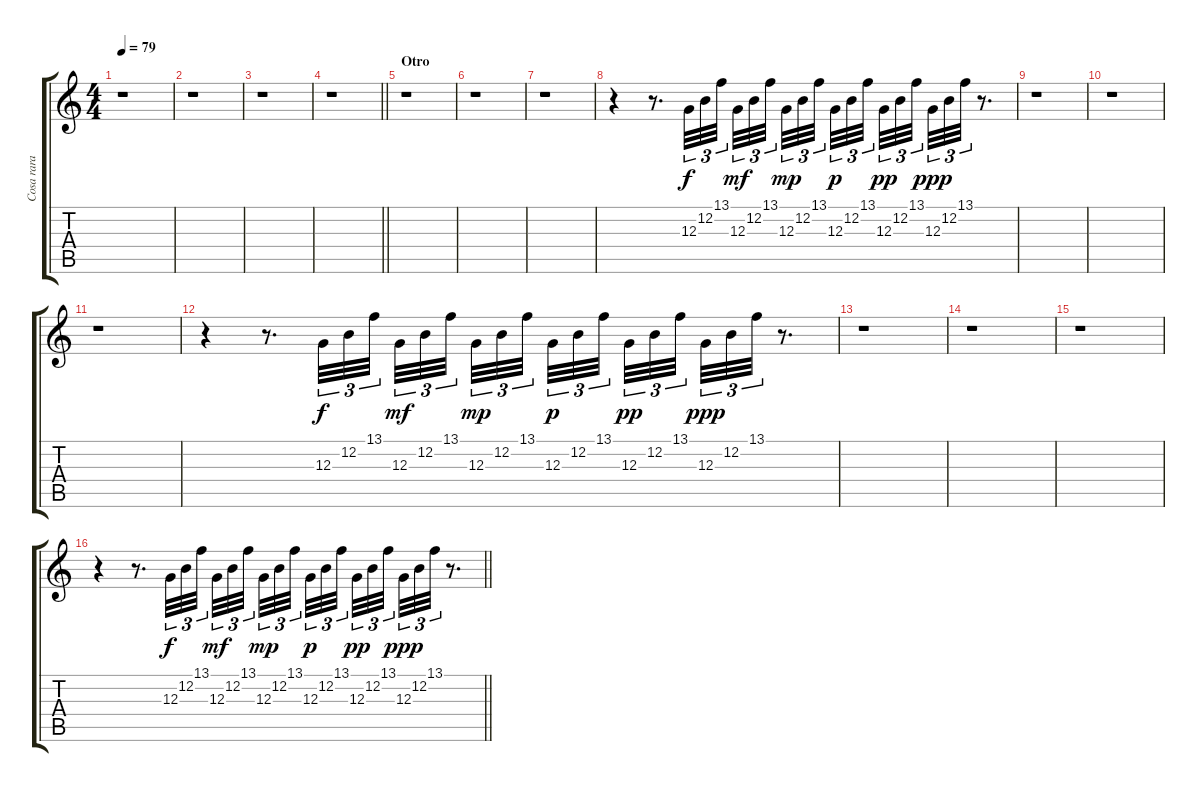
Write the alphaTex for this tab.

\track ("Cosa rara" "Cosa rara") {instrument electricpiano1}
\staff {score tabs}
\tuning (E4 B3 G3 D3 A2 E2) {hide}
\ts (4 4)
\tempo 79
\clef g2
\ks c
r.1{dy ppp} |
r.1 |
r.1 |
\barLineRight lightlight
r.1 |
\section ("" "Otro")
r.1 |
r.1 |
r.1 |
r.4 r.8{d} 12.3.32{tu (3 2) dy f} 12.2.32{tu (3 2)} 13.1.32{tu (3 2)} 12.3.32{tu (3 2) dy mf} 12.2.32{tu (3 2)} 13.1.32{tu (3 2) beam splitsecondary} 12.3.32{tu (3 2) dy mp} 12.2.32{tu (3 2)} 13.1.32{tu (3 2) beam splitsecondary} 12.3.32{tu (3 2) dy p} 12.2.32{tu (3 2)} 13.1.32{tu (3 2) beam splitsecondary} 12.3.32{tu (3 2) dy pp} 12.2.32{tu (3 2)} 13.1.32{tu (3 2)} 12.3.32{tu (3 2) dy ppp} 12.2.32{tu (3 2)} 13.1.32{tu (3 2)} r.8{d} |
r.1 |
r.1 |
r.1 |
r.4 r.8{d} 12.3.32{tu (3 2) dy f} 12.2.32{tu (3 2)} 13.1.32{tu (3 2)} 12.3.32{tu (3 2) dy mf} 12.2.32{tu (3 2)} 13.1.32{tu (3 2) beam splitsecondary} 12.3.32{tu (3 2) dy mp} 12.2.32{tu (3 2)} 13.1.32{tu (3 2) beam splitsecondary} 12.3.32{tu (3 2) dy p} 12.2.32{tu (3 2)} 13.1.32{tu (3 2) beam splitsecondary} 12.3.32{tu (3 2) dy pp} 12.2.32{tu (3 2)} 13.1.32{tu (3 2)} 12.3.32{tu (3 2) dy ppp} 12.2.32{tu (3 2)} 13.1.32{tu (3 2)} r.8{d} |
r.1 |
r.1 |
r.1 |
\barLineRight lightlight
r.4 r.8{d} 12.3.32{tu (3 2) dy f} 12.2.32{tu (3 2)} 13.1.32{tu (3 2)} 12.3.32{tu (3 2) dy mf} 12.2.32{tu (3 2)} 13.1.32{tu (3 2) beam splitsecondary} 12.3.32{tu (3 2) dy mp} 12.2.32{tu (3 2)} 13.1.32{tu (3 2) beam splitsecondary} 12.3.32{tu (3 2) dy p} 12.2.32{tu (3 2)} 13.1.32{tu (3 2) beam splitsecondary} 12.3.32{tu (3 2) dy pp} 12.2.32{tu (3 2)} 13.1.32{tu (3 2)} 12.3.32{tu (3 2) dy ppp} 12.2.32{tu (3 2)} 13.1.32{tu (3 2)} r.8{d}
